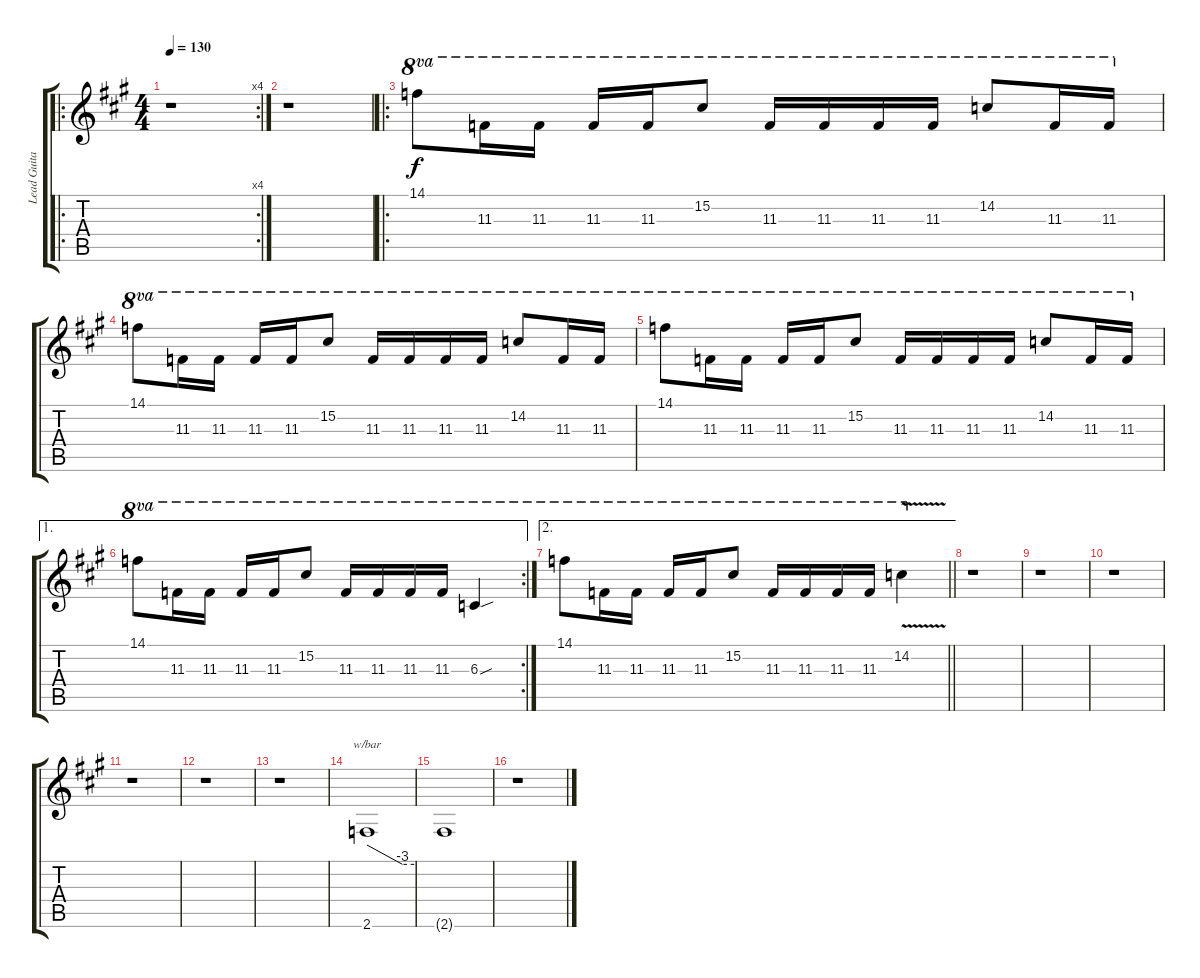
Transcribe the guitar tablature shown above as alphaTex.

\track ("Lead Guitar" "Lead Guita") {instrument overdrivenguitar}
\staff {score tabs}
\tuning (Eb4 Bb3 Gb3 Db3 Ab2 Eb2) {hide}
\ro
\rc 4
\ts (4 4)
\tempo 130
\clef g2
\ks a
r.1{dy f instrument overdrivenguitar} |
r.1 |
\ro
14.1.8{ot 8va} 11.3.16{ot 8va} 11.3.16{ot 8va} 11.3.16{ot 8va} 11.3.16{ot 8va} 15.2.8{ot 8va} 11.3.16{ot 8va} 11.3.16{ot 8va} 11.3.16{ot 8va} 11.3.16{ot 8va} 14.2.8{ot 8va} 11.3.16{ot 8va} 11.3.16{ot 8va} |
14.1.8{ot 8va} 11.3.16{ot 8va} 11.3.16{ot 8va} 11.3.16{ot 8va} 11.3.16{ot 8va} 15.2.8{ot 8va} 11.3.16{ot 8va} 11.3.16{ot 8va} 11.3.16{ot 8va} 11.3.16{ot 8va} 14.2.8{ot 8va} 11.3.16{ot 8va} 11.3.16{ot 8va} |
14.1.8{ot 8va} 11.3.16{ot 8va} 11.3.16{ot 8va} 11.3.16{ot 8va} 11.3.16{ot 8va} 15.2.8{ot 8va} 11.3.16{ot 8va} 11.3.16{ot 8va} 11.3.16{ot 8va} 11.3.16{ot 8va} 14.2.8{ot 8va} 11.3.16{ot 8va} 11.3.16{ot 8va} |
\ae 1
\rc 2
14.1.8{ot 8va} 11.3.16{ot 8va} 11.3.16{ot 8va} 11.3.16{ot 8va} 11.3.16{ot 8va} 15.2.8{ot 8va} 11.3.16{ot 8va} 11.3.16{ot 8va} 11.3.16{ot 8va} 11.3.16{ot 8va} 6.3{sou}.4{ot 8va} |
\ae 2
\barLineRight lightlight
14.1.8{ot 8va} 11.3.16{ot 8va} 11.3.16{ot 8va} 11.3.16{ot 8va} 11.3.16{ot 8va} 15.2.8{ot 8va} 11.3.16{ot 8va} 11.3.16{ot 8va} 11.3.16{ot 8va} 11.3.16{ot 8va} 14.2{v}.4{ot 8va} |
r.1 |
r.1 |
r.1 |
r.1 |
r.1 |
r.1 |
2.6.1{tbe (custom default 0 0 45 -12 60 -12)} |
2.6{t}.1 |
r.1
